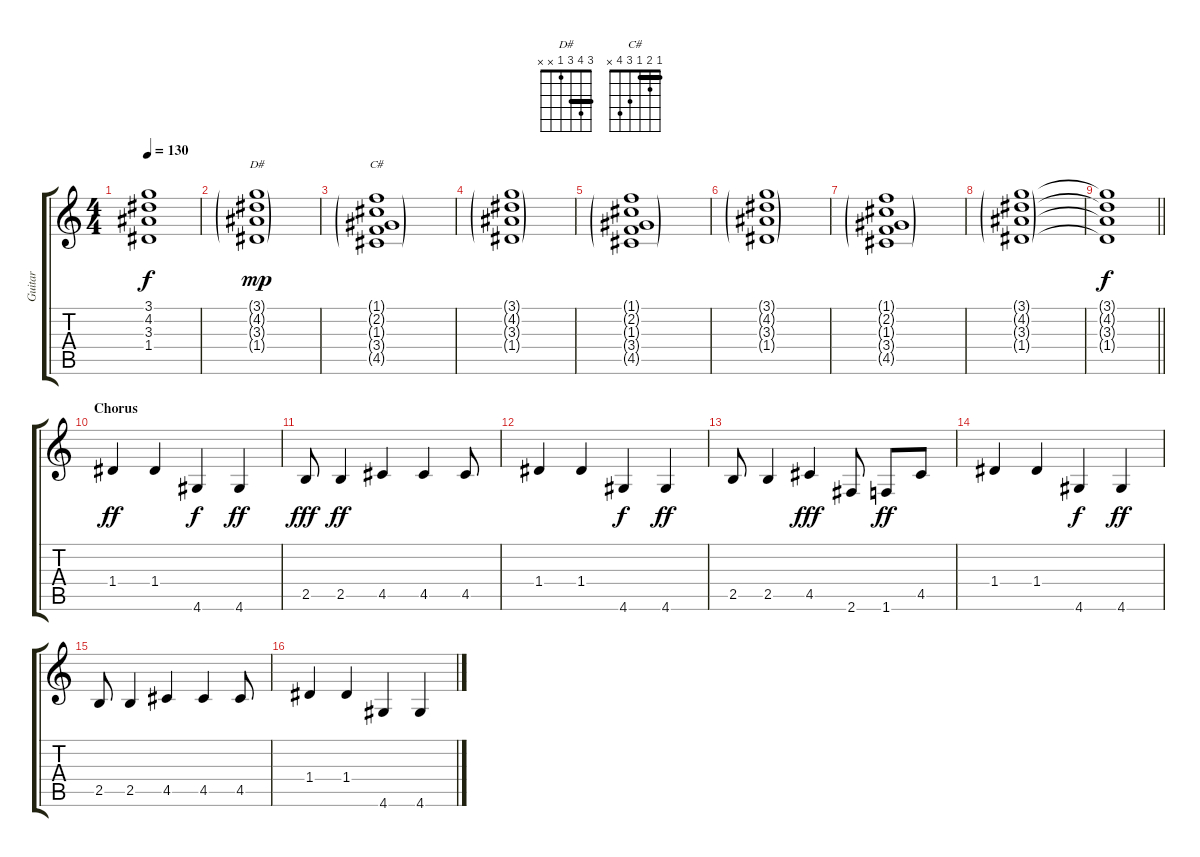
\track ("Guitar" "Guitar") {instrument distortionguitar}
\staff {score tabs}
\tuning (E4 B3 G3 D3 A2 E2) {hide}
\chord ("D#" 3 4 3 1 x x) {barre 3}
\chord ("C#" 1 2 1 3 4 x) {barre 1}
\ts (4 4)
\tempo 130
\clef g2
\ks c
(3.1{t} 4.2{t} 3.3{t} 1.4{t}).1{dy f} |
(3.1{g} 4.2{g} 3.3{g} 1.4{g}).1{ch "D#" dy mp instrument acousticguitarsteel} |
(1.1{g} 2.2{g} 1.3{g} 3.4{g} 4.5{g}).1{ch "C#"} |
(3.1{g} 4.2{g} 3.3{g} 1.4{g}).1 |
(1.1{g} 2.2{g} 1.3{g} 3.4{g} 4.5{g}).1 |
(3.1{g} 4.2{g} 3.3{g} 1.4{g}).1 |
(1.1{g} 2.2{g} 1.3{g} 3.4{g} 4.5{g}).1 |
(3.1{g} 4.2{g} 3.3{g} 1.4{g}).1 |
\barLineRight lightlight
(3.1{t} 4.2{t} 3.3{t} 1.4{t}).1{dy f} |
\section ("" "Chorus")
1.4.4{dy ff instrument distortionguitar} 1.4.4 4.6.4{dy f} 4.6.4{dy ff} |
2.5.8{dy fff} 2.5.4{dy ff} 4.5.4 4.5.4 4.5.8 |
1.4.4 1.4.4 4.6.4{dy f} 4.6.4{dy ff} |
2.5.8 2.5.4 4.5.4{dy fff} 2.6.8 1.6.8{dy ff} 4.5.8 |
1.4.4 1.4.4 4.6.4{dy f} 4.6.4{dy ff} |
2.5.8 2.5.4 4.5.4 4.5.4 4.5.8 |
1.4.4 1.4.4 4.6.4 4.6.4
